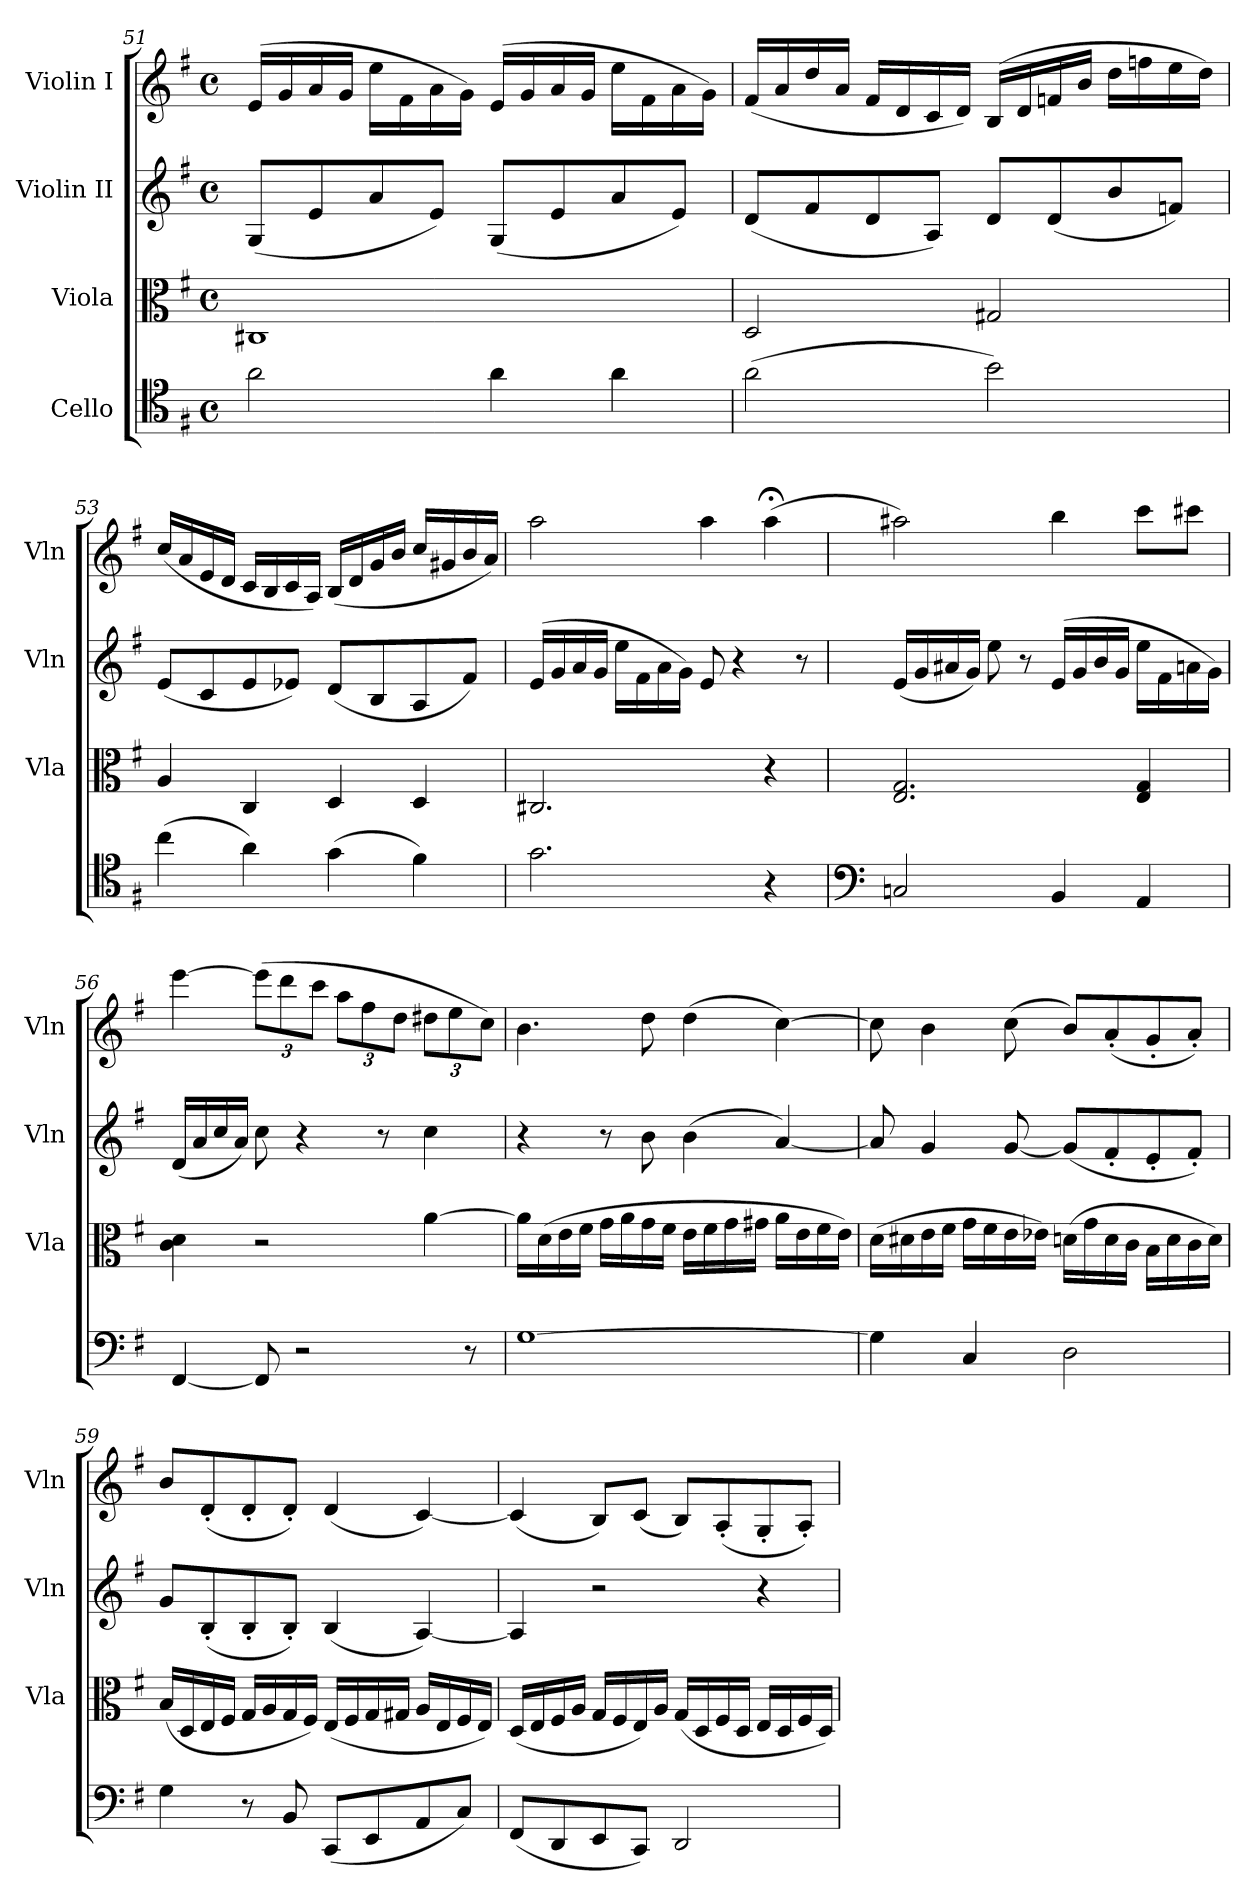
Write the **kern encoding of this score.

**kern	**kern	**kern	**kern
*part4	*part3	*part2	*part1
*staff4	*staff3	*staff2	*staff1
*I"Cello	*I"Viola	*I"Violin II	*I"Violin I
*	*I'Vla	*I'Vln	*I'Vln
*clefC4	*clefC3	*clefG2	*clefG2
*k[f#]	*k[f#]	*k[f#]	*k[f#]
*M4/4	*M4/4	*M4/4	*M4/4
*met(c)	*met(c)	*met(c)	*met(c)
=51	=51	=51	=51
2a\	1C#X	(<8G/L	(>16e/LL
.	.	.	16g/
.	.	8e/	16a/
.	.	.	16g/JJ
.	.	8a/	16ee\LL
.	.	.	16f#\
.	.	8e/J)	16a\
.	.	.	16g\JJ)
4a\	.	(<8G/L	(>16e/LL
.	.	.	16g/
.	.	8e/	16a/
.	.	.	16g/JJ
4a\	.	8a/	16ee\LL
.	.	.	16f#\
.	.	8e/J)	16a\
.	.	.	16g\JJ)
=52	=52	=52	=52
(>2a\	2D/	(<8d/L	(<16f#/LL
.	.	.	16a/
.	.	8f#/	16dd/
.	.	.	16a/JJ
.	.	8d/	16f#/LL
.	.	.	16d/
.	.	8A/J)	16c/
.	.	.	16d/JJ)
2b\)	2G#X/	8d/L	(>16B/LL
.	.	.	16d/
.	.	(<8d/	16fn/
.	.	.	16b/JJ
.	.	8b/	16dd\LL
.	.	.	16ffn\
.	.	8fn/J)	16ee\
.	.	.	16dd\JJ)
=53	=53	=53	=53
(>4cc\	4A/	(<8e/L	(<16cc/LL
.	.	.	16a/
.	.	8c/	16e/
.	.	.	16d/JJ
4a\)	4C/	8e/	16c/LL
.	.	.	16B/
.	.	8e-X/J)	16c/
.	.	.	16A/JJ)
(>4g\	4D/	(<8d/L	(<16B/LL
.	.	.	16d/
.	.	8B/	16g/
.	.	.	16b/JJ
4f#\)	4D/	8A/	16cc/LL
.	.	.	16g#X/
.	.	8f#/J)	16b/
.	.	.	16a/JJ)
!!LO:LB:g=z
=54	=54	=54	=54
2.g\	2.C#X/	(>16e/LL	2aa\
.	.	16g/	.
.	.	16a/	.
.	.	16g/JJ	.
.	.	16ee\LL	.
.	.	16f#\	.
.	.	16a\	.
.	.	16g\JJ)	.
.	.	8e/	4aa\
.	.	4r	.
4r	4r	.	(>4aa;<\
.	.	8r	.
=55	=55	=55	=55
*clefF4	*	*	*
2Cn/	2.E/ 2.G/	(<16e/LL	2aa#X\)
.	.	16g/	.
.	.	16a#X/	.
.	.	16g/JJ)	.
.	.	8ee\	.
.	.	8r	.
4BB/	.	(>16e/LL	4bb\
.	.	16g/	.
.	.	16b/	.
.	.	16g/JJ	.
4AA/	4E/ 4G/	16ee\LL	8ccc\L
.	.	16f#\	.
.	.	16an\	8ccc#X\J
.	.	16g\JJ)	.
=56	=56	=56	=56
[4FF#/	4c\ 4d\	(<16d/LL	[4eee\
.	.	16a/	.
.	.	16cc/	.
.	.	16a/JJ)	.
*	*	*	*Xbrackettup
8FF#/]	2r	8cc\	(>12eee\L]
.	.	.	12ddd\
2r	.	4r	.
.	.	.	12ccc\J
.	.	.	12aa\L
.	.	.	12ff#\
.	.	8r	.
.	.	.	12dd\J
.	[4a\	4cc\	12dd#X\L
.	.	.	12ee\
8r	.	.	.
.	.	.	12cc\J)
=57	=57	=57	=57
[1G	16a\LL]	4r	4.b\
.	(>16d\	.	.
.	16e\	.	.
.	16f#\JJ	.	.
.	16g\LL	8r	.
.	16a\	.	.
.	16g\	8b\	8dd\
.	16f#\JJ	.	.
.	16e\LL	(>4b\	(>4dd\
.	16f#\	.	.
.	16g\	.	.
.	16g#X\JJ	.	.
.	16a\LL	[4a/)	[4cc\)
.	16e\	.	.
.	16f#\	.	.
.	16e\JJ)	.	.
=58	=58	=58	=58
4G\]	(>16d\LL	8a/]	8cc\]
.	16d#X\	.	.
.	16e\	4g/	4b\
.	16f#\JJ	.	.
4C/	16g\LL	.	.
.	16f#\	.	.
.	16e\	[8g/	(>8cc\
.	16e-X\JJ)	.	.
2D\	(>16dn\LL	(<8g/L]	8b/L)
.	16g\	.	.
.	16d\	8f#'/	(<8a'/
.	16c\JJ	.	.
.	16B\LL	8e'/	8g'/
.	16d\	.	.
.	16c\	8f#'/J)	8a'/J)
.	16d\JJ)	.	.
!!LO:LB:g=z
=59	=59	=59	=59
4G\	(<16B/LL	8g/L	8b/L
.	16D/	.	.
.	16E/	(<8B'/	(<8d'/
.	16F#/JJ	.	.
8r	16G/LL	8B'/	8d'/
.	16A/	.	.
8BB/	16G/	8B'/J)	8d'/J)
.	16F#/JJ)	.	.
(<8CC/L	(<16E/LL	(<4B/	(<4d/
.	16F#/	.	.
8EE/	16G/	.	.
.	16G#X/JJ	.	.
8AA/	16A/LL	[4A/)	[4c/)
.	16E/	.	.
8C/J)	16F#/	.	.
.	16E/JJ)	.	.
=60	=60	=60	=60
(<8FF#/L	(<16D/LL	4A/]	(<4c/]
.	16E/	.	.
8DD/	16F#/	.	.
.	16A/JJ	.	.
8EE/	16G/LL	2r	8B/L)
.	16F#/	.	.
8CC/J)	16E/)	.	(<8c/J
.	16A/JJ	.	.
2DD/	(<16G/LL	.	8B/L)
.	16D/	.	.
.	16F#/	.	(<8A'/
.	16D/JJ	.	.
.	16E/LL	4r	8G'/
.	16D/	.	.
.	16F#/	.	8A'/J)
.	16D/JJ)	.	.
=	=	=	=
*-	*-	*-	*-
